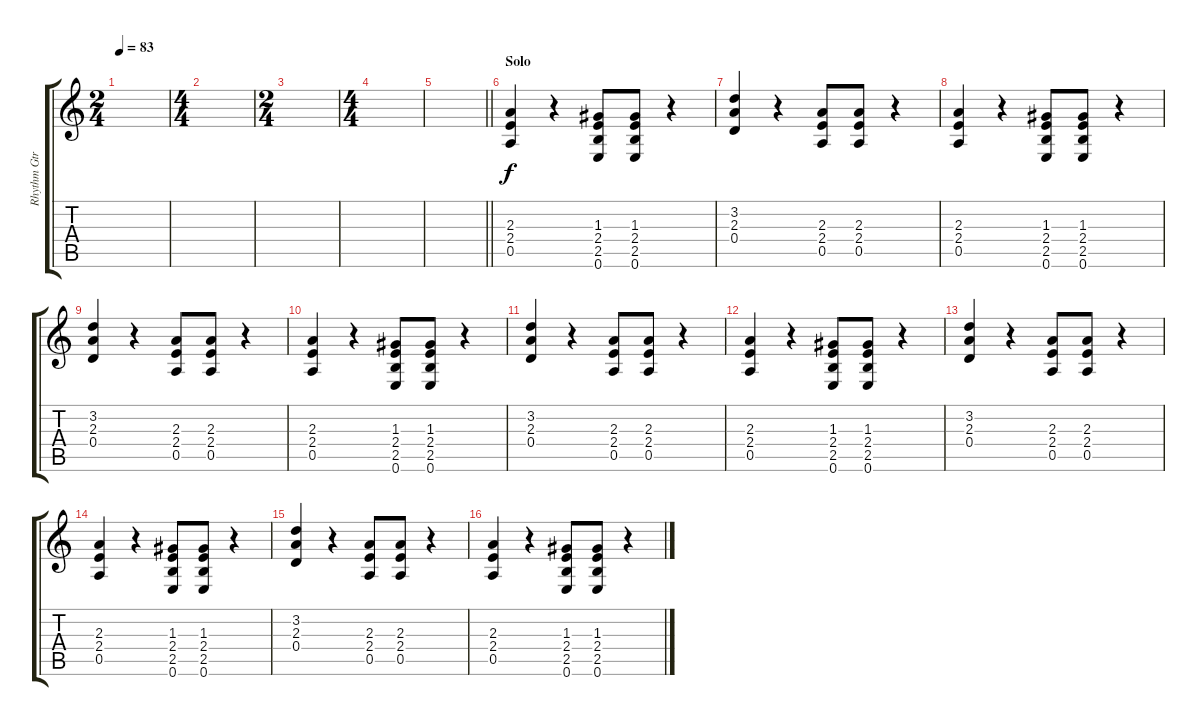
\track ("Rhythm Gtr" "Rhythm Gtr") {instrument overdrivenguitar}
\staff {score tabs}
\tuning (E4 B3 G3 D3 A2 E2) {hide}
\ts (2 4)
\tempo 83
\clef g2
\ks c
|
\ts (4 4)
|
\ts (2 4)
|
\ts (4 4)
|
\barLineRight lightlight
|
\section ("" "Solo")
(2.3 2.4 0.5).4 r.4 (1.3 2.4 2.5 0.6).8 (1.3 2.4 2.5 0.6).8 r.4 |
(3.2 2.3 0.4).4 r.4 (2.3 2.4 0.5).8 (2.3 2.4 0.5).8 r.4 |
(2.3 2.4 0.5).4 r.4 (1.3 2.4 2.5 0.6).8 (1.3 2.4 2.5 0.6).8 r.4 |
(3.2 2.3 0.4).4 r.4 (2.3 2.4 0.5).8 (2.3 2.4 0.5).8 r.4 |
(2.3 2.4 0.5).4 r.4 (1.3 2.4 2.5 0.6).8 (1.3 2.4 2.5 0.6).8 r.4 |
(3.2 2.3 0.4).4 r.4 (2.3 2.4 0.5).8 (2.3 2.4 0.5).8 r.4 |
(2.3 2.4 0.5).4 r.4 (1.3 2.4 2.5 0.6).8 (1.3 2.4 2.5 0.6).8 r.4 |
(3.2 2.3 0.4).4 r.4 (2.3 2.4 0.5).8 (2.3 2.4 0.5).8 r.4 |
(2.3 2.4 0.5).4 r.4 (1.3 2.4 2.5 0.6).8 (1.3 2.4 2.5 0.6).8 r.4 |
(3.2 2.3 0.4).4 r.4 (2.3 2.4 0.5).8 (2.3 2.4 0.5).8 r.4 |
(2.3 2.4 0.5).4 r.4 (1.3 2.4 2.5 0.6).8 (1.3 2.4 2.5 0.6).8 r.4
